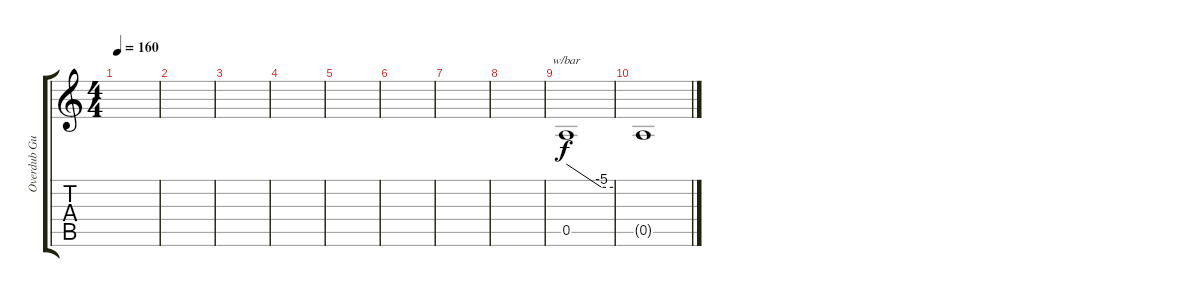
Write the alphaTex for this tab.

\track ("Overdub Guitar" "Overdub Gu") {instrument overdrivenguitar}
\staff {score tabs}
\tuning (E4 B3 G3 D3 A2 E2) {hide}
\ts (4 4)
\tempo 160
\clef g2
\ks c
|
|
|
|
|
|
|
|
0.5.1{tbe (custom default 0 0 45 -20 60 -20)} |
0.5{t}.1
